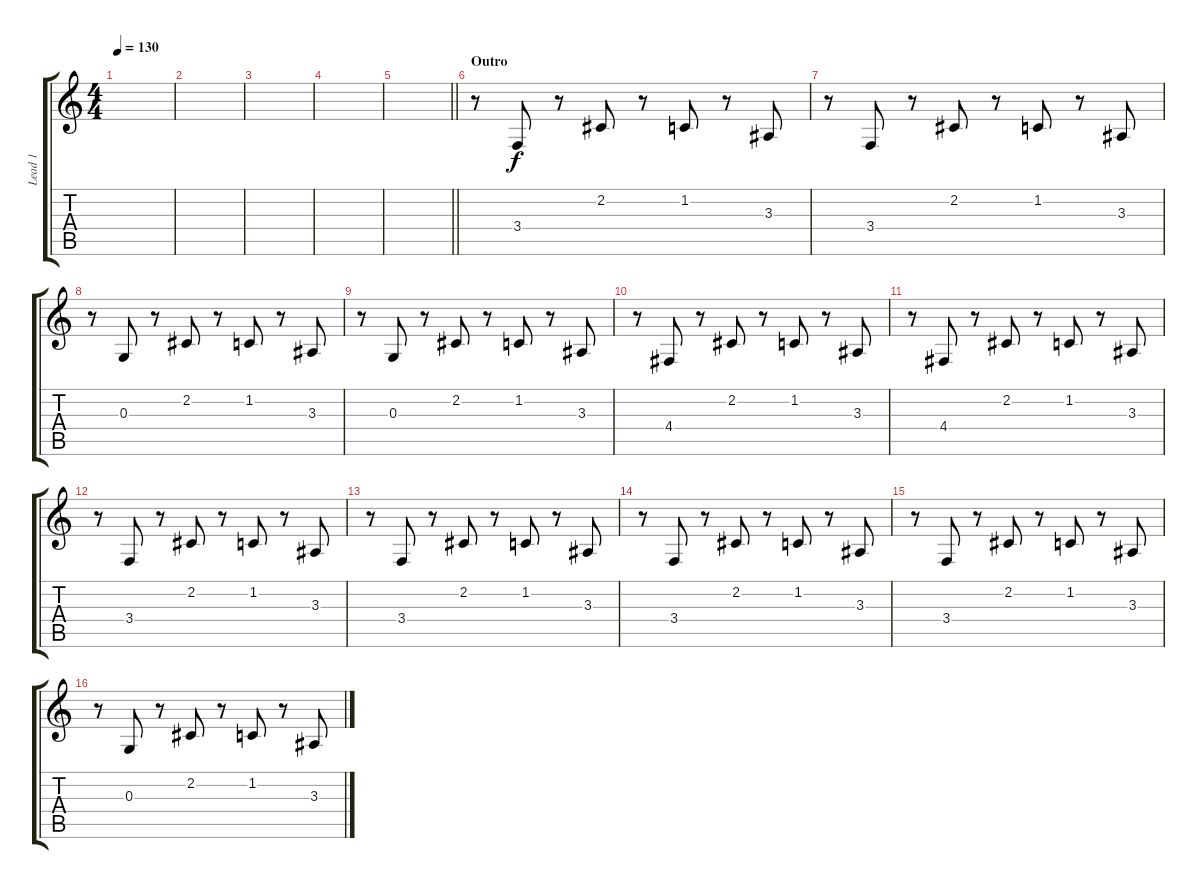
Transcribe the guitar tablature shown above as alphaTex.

\track ("Lead 1" "Lead 1") {instrument lead2sawtooth}
\staff {score tabs}
\tuning (E4 B3 G3 D3 A2 E2) {hide}
\ts (4 4)
\tempo 130
\clef g2
\ks c
|
|
|
|
\barLineRight lightlight
|
\section ("" "Outro")
r.8 3.4.8 r.8 2.2.8 r.8 1.2.8 r.8 3.3.8 |
r.8 3.4.8 r.8 2.2.8 r.8 1.2.8 r.8 3.3.8 |
r.8 0.3.8 r.8 2.2.8 r.8 1.2.8 r.8 3.3.8 |
r.8 0.3.8 r.8 2.2.8 r.8 1.2.8 r.8 3.3.8 |
r.8 4.4.8 r.8 2.2.8 r.8 1.2.8 r.8 3.3.8 |
r.8 4.4.8 r.8 2.2.8 r.8 1.2.8 r.8 3.3.8 |
r.8 3.4.8 r.8 2.2.8 r.8 1.2.8 r.8 3.3.8 |
r.8 3.4.8 r.8 2.2.8 r.8 1.2.8 r.8 3.3.8 |
r.8 3.4.8 r.8 2.2.8 r.8 1.2.8 r.8 3.3.8 |
r.8 3.4.8 r.8 2.2.8 r.8 1.2.8 r.8 3.3.8 |
r.8 0.3.8 r.8 2.2.8 r.8 1.2.8 r.8 3.3.8
